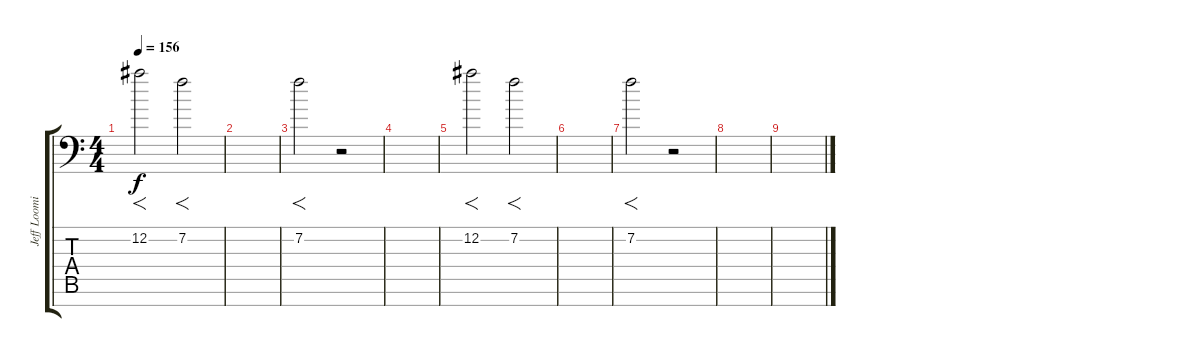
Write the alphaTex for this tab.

\track ("Jeff Loomis Lead and Solo" "Jeff Loomi") {instrument distortionguitar}
\staff {score tabs}
\tuning (Eb4 Bb3 Gb3 Db3 Ab2 Eb2 Bb1) {hide}
\ts (4 4)
\tempo 156
\clef f4
\ks c
12.2.2{f dy f} 7.2.2{f} |
|
7.2.2{f} r.2 |
|
12.2.2{f} 7.2.2{f} |
|
7.2.2{f} r.2 |
|
\section ("" "")
